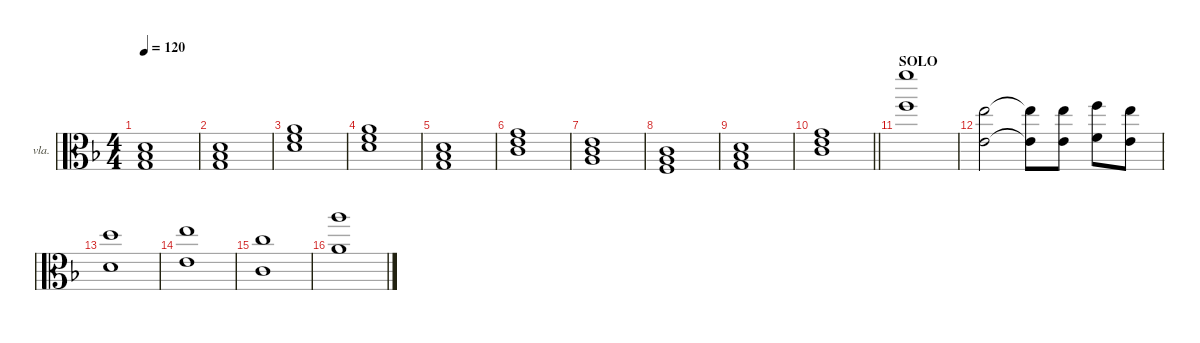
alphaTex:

\defaultSystemsLayout 4
\hideDynamics
\bracketExtendMode nobrackets
\firstSystemTrackNameOrientation horizontal
\track ("Viola" "vla.") {instrument viola}
\staff {score}
\tuning (A4 D4 G3 C3)
\ts (4 4)
\tempo 120
\clef c3
\ks dminor
(0.3{acc forcenatural} 10.4{acc b} 0.2{acc forcenatural}).1{dy mf} |
(0.3{acc forcenatural} 10.4{acc b} 0.2{acc forcenatural}).1 |
(0.2{acc forcenatural} 10.3{acc forcenatural} 0.1{acc forcenatural}).1 |
(0.2{acc forcenatural} 10.3{acc forcenatural} 0.1{acc forcenatural}).1 |
(0.3{acc forcenatural} 10.4{acc b} 0.2{acc forcenatural}).1 |
(5.3{acc forcenatural} 2.2{acc forcenatural} 19.4{acc forcenatural}).1 |
(2.3{acc forcenatural} 12.4{acc forcenatural} 2.2{acc forcenatural}).1 |
(5.4{acc forcenatural} 2.3{acc forcenatural} -2.2{acc forcenatural}).1 |
(0.3{acc forcenatural} 10.4{acc b} 0.2{acc forcenatural}).1 |
\barLineRight lightlight
(5.3{acc forcenatural} 2.2{acc forcenatural} 19.4{acc forcenatural}).1 |
\section ("" "SOLO")
(8.1{acc forcenatural} 27.2{acc forcenatural}).1 |
(2.2{acc forcenatural} 7.1{acc forcenatural}).2 (2.2{t acc forcenatural} 7.1{t acc forcenatural}).8 (2.2{acc forcenatural} 7.1{acc forcenatural}).8 (3.2{acc forcenatural} 8.1{acc forcenatural}).8 (2.2{acc forcenatural} 7.1{acc forcenatural}).8 |
(5.1{acc forcenatural} 0.2{acc forcenatural}).1 |
(2.2{acc forcenatural} 7.1{acc forcenatural}).1 |
(5.3{acc forcenatural} 3.1{acc forcenatural}).1 |
(0.1{acc forcenatural} 19.2{acc forcenatural}).1
